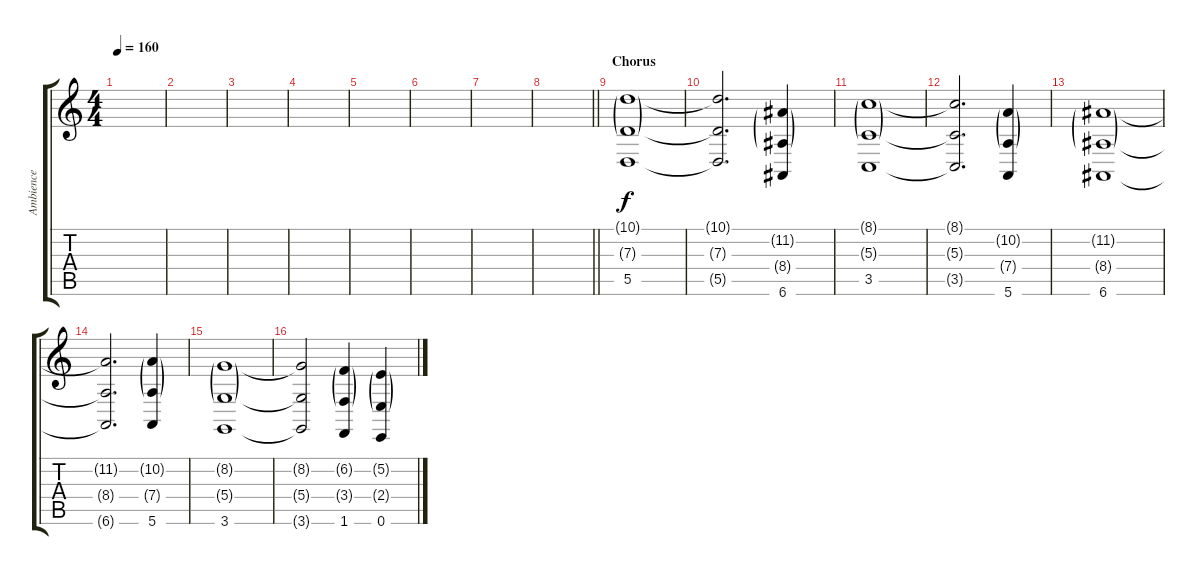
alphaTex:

\track ("Ambience" "Ambience") {instrument choiraahs}
\staff {score tabs}
\tuning (E4 B3 G3 D3 A2 E2) {hide}
\ts (4 4)
\section ("" "")
\tempo 160
\clef g2
\ks c
|
|
|
|
|
|
|
\barLineRight lightlight
|
\section ("" "Chorus")
(10.1{g} 7.3{g} 5.5).1 |
(10.1{t} 7.3{t} 5.5{t}).2{d} (11.2{g} 8.4{g} 6.6).4 |
(8.1{g} 5.3{g} 3.5).1 |
(8.1{t} 5.3{t} 3.5{t}).2{d} (10.2{g} 7.4{g} 5.6).4 |
(11.2{g} 8.4{g} 6.6).1 |
(11.2{t} 8.4{t} 6.6{t}).2{d} (10.2{g} 7.4{g} 5.6).4 |
(8.2{g} 5.4{g} 3.6).1 |
(8.2{t} 5.4{t} 3.6{t}).2 (6.2{g} 3.4{g} 1.6).4 (5.2{g} 2.4{g} 0.6).4
